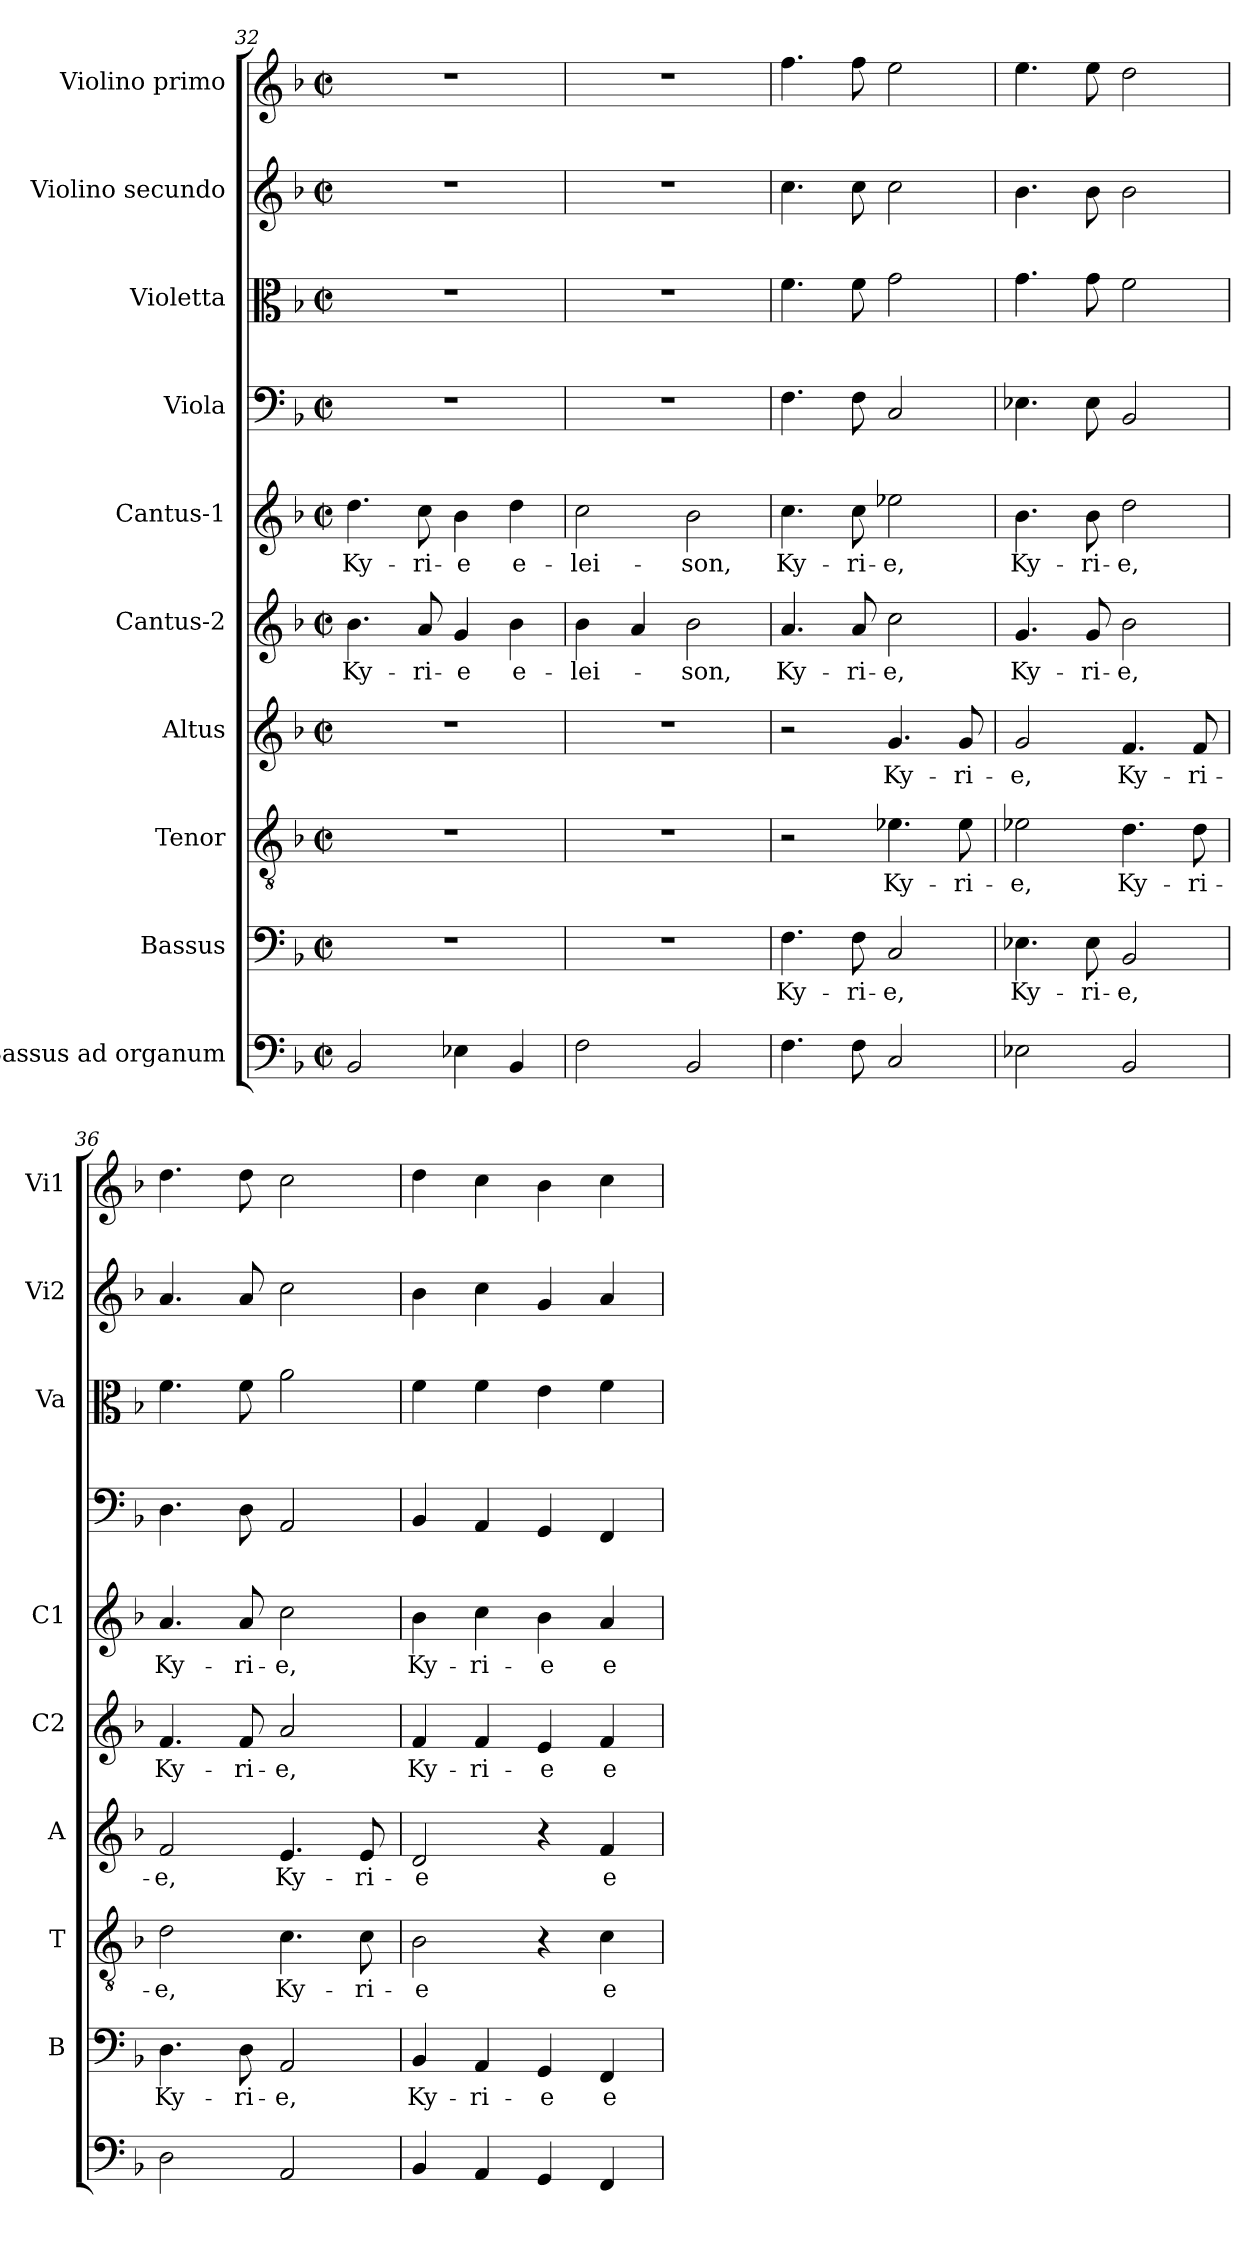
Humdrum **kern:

**kern	**kern	**text	**kern	**text	**kern	**text	**kern	**text	**kern	**text	**kern	**kern	**kern	**kern
*part10	*part9	*part9	*part8	*part8	*part7	*part7	*part6	*part6	*part5	*part5	*part4	*part3	*part2	*part1
*staff10	*staff9	*staff9	*staff8	*staff8	*staff7	*staff7	*staff6	*staff6	*staff5	*staff5	*staff4	*staff3	*staff2	*staff1
*I"Bassus ad  organum	*I"Bassus	*	*I"Tenor	*	*I"Altus	*	*I"Cantus-2	*	*I"Cantus-1	*	*I"Viola	*I"Violetta	*I"Violino secundo	*I"Violino primo
*	*I'B	*	*I'T	*	*I'A	*	*I'C2	*	*I'C1	*	*	*I'Va	*I'Vi2	*I'Vi1
*clefF4	*clefF4	*	*clefGv2	*	*clefG2	*	*clefG2	*	*clefG2	*	*clefF4	*clefC3	*clefG2	*clefG2
*k[b-]	*k[b-]	*	*k[b-]	*	*k[b-]	*	*k[b-]	*	*k[b-]	*	*k[b-]	*k[b-]	*k[b-]	*k[b-]
*F:	*F:	*	*F:	*	*F:	*	*F:	*	*F:	*	*F:	*F:	*F:	*F:
*M2/2	*M2/2	*	*M2/2	*	*M2/2	*	*M2/2	*	*M2/2	*	*M2/2	*M2/2	*M2/2	*M2/2
*met(c|)	*met(c|)	*	*met(c|)	*	*met(c|)	*	*met(c|)	*	*met(c|)	*	*met(c|)	*met(c|)	*met(c|)	*met(c|)
=32	=32	=32	=32	=32	=32	=32	=32	=32	=32	=32	=32	=32	=32	=32
!	!	!	!	!	!	!	!	!LO:LY:b	!	!LO:LY:b	!	!	!	!
2BB-/	1r	.	1r	.	1r	.	4.b-\	Ky-	4.dd\	Ky-	1r	1r	1r	1r
!	!	!	!	!	!	!	!	!LO:LY:b	!	!LO:LY:b	!	!	!	!
.	.	.	.	.	.	.	8a/	-ri-	8cc\	-ri-	.	.	.	.
!	!	!	!	!	!	!	!	!LO:LY:b	!	!LO:LY:b	!	!	!	!
4E-X\	.	.	.	.	.	.	4g/	-e	4b-\	-e	.	.	.	.
!	!	!	!	!	!	!	!	!LO:LY:b	!	!LO:LY:b	!	!	!	!
4BB-/	.	.	.	.	.	.	4b-\	e-	4dd\	e-	.	.	.	.
=33	=33	=33	=33	=33	=33	=33	=33	=33	=33	=33	=33	=33	=33	=33
!	!	!	!	!	!	!	!	!LO:LY:b	!	!LO:LY:b	!	!	!	!
2F\	1r	.	1r	.	1r	.	4b-\	-lei-	2cc\	-lei-	1r	1r	1r	1r
.	.	.	.	.	.	.	4a/	.	.	.	.	.	.	.
!	!	!	!	!	!	!	!	!LO:LY:b	!	!LO:LY:b	!	!	!	!
2BB-/	.	.	.	.	.	.	2b-\	-son,	2b-\	-son,	.	.	.	.
=34	=34	=34	=34	=34	=34	=34	=34	=34	=34	=34	=34	=34	=34	=34
!	!	!LO:LY:b	!	!	!	!	!	!LO:LY:b	!	!LO:LY:b	!	!	!	!
4.F\	4.F\	Ky-	2r	.	2r	.	4.a/	Ky-	4.cc\	Ky-	4.F\	4.f\	4.cc\	4.ff\
!	!	!LO:LY:b	!	!	!	!	!	!LO:LY:b	!	!LO:LY:b	!	!	!	!
8F\	8F\	-ri-	.	.	.	.	8a/	-ri-	8cc\	-ri-	8F\	8f\	8cc\	8ff\
!	!	!LO:LY:b	!	!LO:LY:b	!	!LO:LY:b	!	!LO:LY:b	!	!LO:LY:b	!	!	!	!
2C/	2C/	-e,	4.e-X\	Ky-	4.g/	Ky-	2cc\	-e,	2ee-X\	-e,	2C/	2g\	2cc\	2ee\
!	!	!	!	!LO:LY:b	!	!LO:LY:b	!	!	!	!	!	!	!	!
.	.	.	8e-\	-ri-	8g/	-ri-	.	.	.	.	.	.	.	.
=35	=35	=35	=35	=35	=35	=35	=35	=35	=35	=35	=35	=35	=35	=35
!	!	!LO:LY:b	!	!LO:LY:b	!	!LO:LY:b	!	!LO:LY:b	!	!LO:LY:b	!	!	!	!
2E-X\	4.E-X\	Ky-	2e-X\	-e,	2g/	-e,	4.g/	Ky-	4.b-\	Ky-	4.E-X\	4.g\	4.b-\	4.ee\
!	!	!LO:LY:b	!	!	!	!	!	!LO:LY:b	!	!LO:LY:b	!	!	!	!
.	8E-\	-ri-	.	.	.	.	8g/	-ri-	8b-\	-ri-	8E-\	8g\	8b-\	8ee\
!	!	!LO:LY:b	!	!LO:LY:b	!	!LO:LY:b	!	!LO:LY:b	!	!LO:LY:b	!	!	!	!
2BB-/	2BB-/	-e,	4.d\	Ky-	4.f/	Ky-	2b-\	-e,	2dd\	-e,	2BB-/	2f\	2b-\	2dd\
!	!	!	!	!LO:LY:b	!	!LO:LY:b	!	!	!	!	!	!	!	!
.	.	.	8d\	-ri-	8f/	-ri-	.	.	.	.	.	.	.	.
=36	=36	=36	=36	=36	=36	=36	=36	=36	=36	=36	=36	=36	=36	=36
!	!	!LO:LY:b	!	!LO:LY:b	!	!LO:LY:b	!	!LO:LY:b	!	!LO:LY:b	!	!	!	!
2D\	4.D\	Ky-	2d\	-e,	2f/	-e,	4.f/	Ky-	4.a/	Ky-	4.D\	4.f\	4.a/	4.dd\
!	!	!LO:LY:b	!	!	!	!	!	!LO:LY:b	!	!LO:LY:b	!	!	!	!
.	8D\	-ri-	.	.	.	.	8f/	-ri-	8a/	-ri-	8D\	8f\	8a/	8dd\
!	!	!LO:LY:b	!	!LO:LY:b	!	!LO:LY:b	!	!LO:LY:b	!	!LO:LY:b	!	!	!	!
2AA/	2AA/	-e,	4.c\	Ky-	4.e/	Ky-	2a/	-e,	2cc\	-e,	2AA/	2a\	2cc\	2cc\
!	!	!	!	!LO:LY:b	!	!LO:LY:b	!	!	!	!	!	!	!	!
.	.	.	8c\	-ri-	8e/	-ri-	.	.	.	.	.	.	.	.
!!LO:LB:g=z
=37	=37	=37	=37	=37	=37	=37	=37	=37	=37	=37	=37	=37	=37	=37
!	!	!LO:LY:b	!	!LO:LY:b	!	!LO:LY:b	!	!LO:LY:b	!	!LO:LY:b	!	!	!	!
4BB-/	4BB-/	Ky-	2B-\	-e	2d/	-e	4f/	Ky-	4b-\	Ky-	4BB-/	4f\	4b-\	4dd\
!	!	!LO:LY:b	!	!	!	!	!	!LO:LY:b	!	!LO:LY:b	!	!	!	!
4AA/	4AA/	-ri-	.	.	.	.	4f/	-ri-	4cc\	-ri-	4AA/	4f\	4cc\	4cc\
!	!	!LO:LY:b	!	!	!	!	!	!LO:LY:b	!	!LO:LY:b	!	!	!	!
4GG/	4GG/	-e	4r	.	4r	.	4e/	-e	4b-\	-e	4GG/	4e\	4g/	4b-\
!	!	!LO:LY:b	!	!LO:LY:b	!	!LO:LY:b	!	!LO:LY:b	!	!LO:LY:b	!	!	!	!
4FF/	4FF/	e-	4c\	e-	4f/	e-	4f/	e-	4a/	e-	4FF/	4f\	4a/	4cc\
=	=	=	=	=	=	=	=	=	=	=	=	=	=	=
*-	*-	*-	*-	*-	*-	*-	*-	*-	*-	*-	*-	*-	*-	*-
